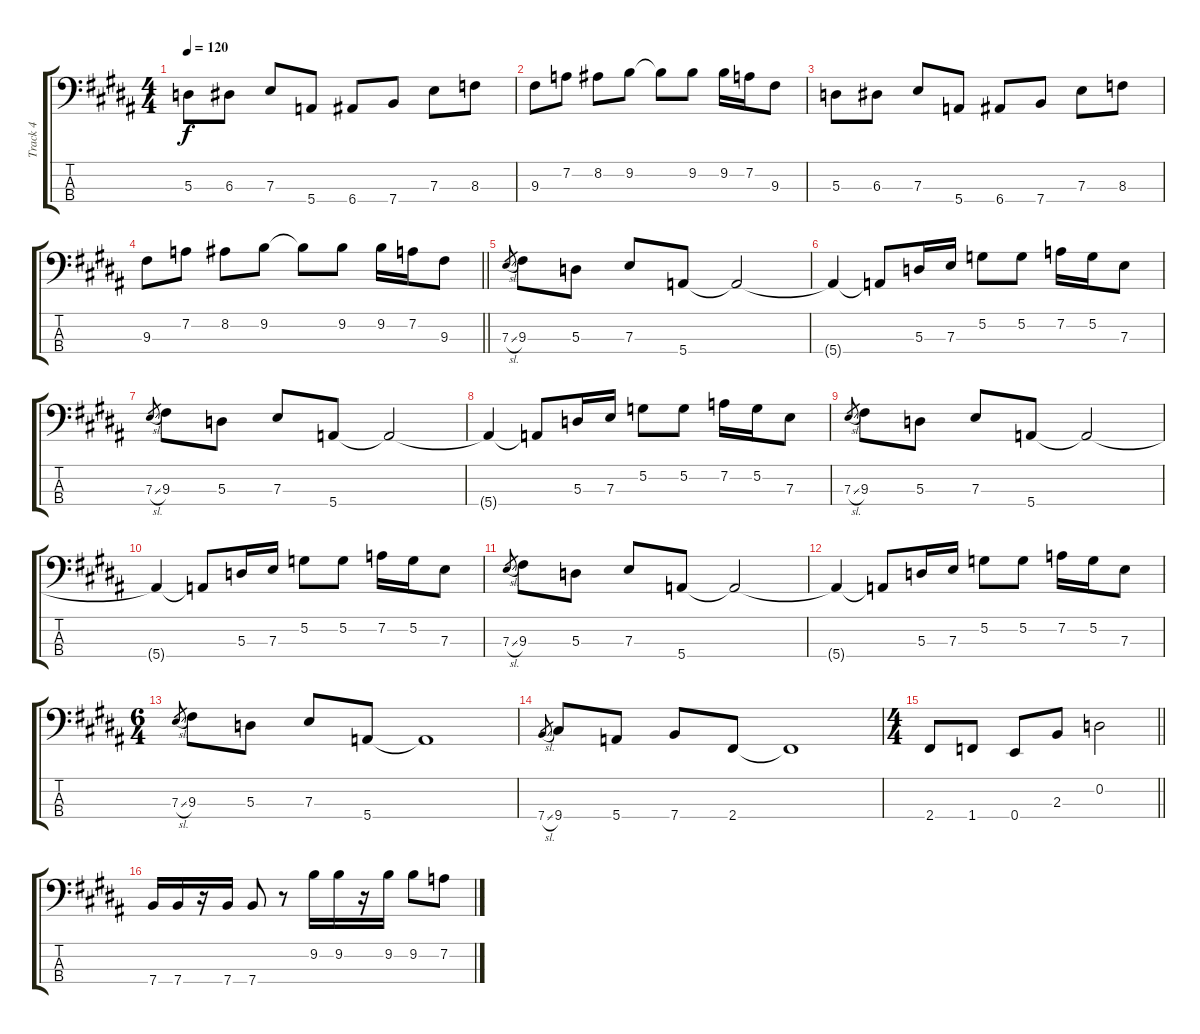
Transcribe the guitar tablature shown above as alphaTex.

\track ("Track 4" "Track 4") {instrument electricbassfinger}
\staff {score tabs}
\tuning (G2 D2 A1 E1) {hide}
\ts (4 4)
\tempo 120
\clef f4
\ks b
5.3.8{dy f} 6.3.8 7.3.8 5.4.8 6.4.8 7.4.8 7.3.8 8.3.8 |
9.3.8 7.2.8 8.2.8 9.2.8 9.2{t}.8 9.2.8 9.2.16 7.2.16 9.3.8 |
5.3.8 6.3.8 7.3.8 5.4.8 6.4.8 7.4.8 7.3.8 8.3.8 |
\barLineRight lightlight
9.3.8 7.2.8 8.2.8 9.2.8 9.2{t}.8 9.2.8 9.2.16 7.2.16 9.3.8 |
7.3{sl}.8{gr} 9.3.8 5.3.8 7.3.8 5.4.8 5.4{t}.2 |
5.4{t}.4 5.4{t}.8 5.3.16 7.3.16 5.2.8 5.2.8 7.2.16 5.2.16 7.3.8 |
7.3{sl}.8{gr} 9.3.8 5.3.8 7.3.8 5.4.8 5.4{t}.2 |
5.4{t}.4 5.4{t}.8 5.3.16 7.3.16 5.2.8 5.2.8 7.2.16 5.2.16 7.3.8 |
7.3{sl}.8{gr} 9.3.8 5.3.8 7.3.8 5.4.8 5.4{t}.2 |
5.4{t}.4 5.4{t}.8 5.3.16 7.3.16 5.2.8 5.2.8 7.2.16 5.2.16 7.3.8 |
7.3{sl}.8{gr} 9.3.8 5.3.8 7.3.8 5.4.8 5.4{t}.2 |
5.4{t}.4 5.4{t}.8 5.3.16 7.3.16 5.2.8 5.2.8 7.2.16 5.2.16 7.3.8 |
\ts (6 4)
7.3{sl}.8{gr} 9.3.8 5.3.8 7.3.8 5.4.8 5.4{t}.1 |
7.4{sl}.8{gr} 9.4.8 5.4.8 7.4.8 2.4.8 2.4{t}.1 |
\ts (4 4)
\barLineRight lightlight
2.4.8 1.4.8 0.4.8 2.3.8 0.2.2 |
7.4.16 7.4.16 r.16 7.4.16 7.4.8 r.8 9.2.16 9.2.16 r.16 9.2.16 9.2.8 7.2.8
